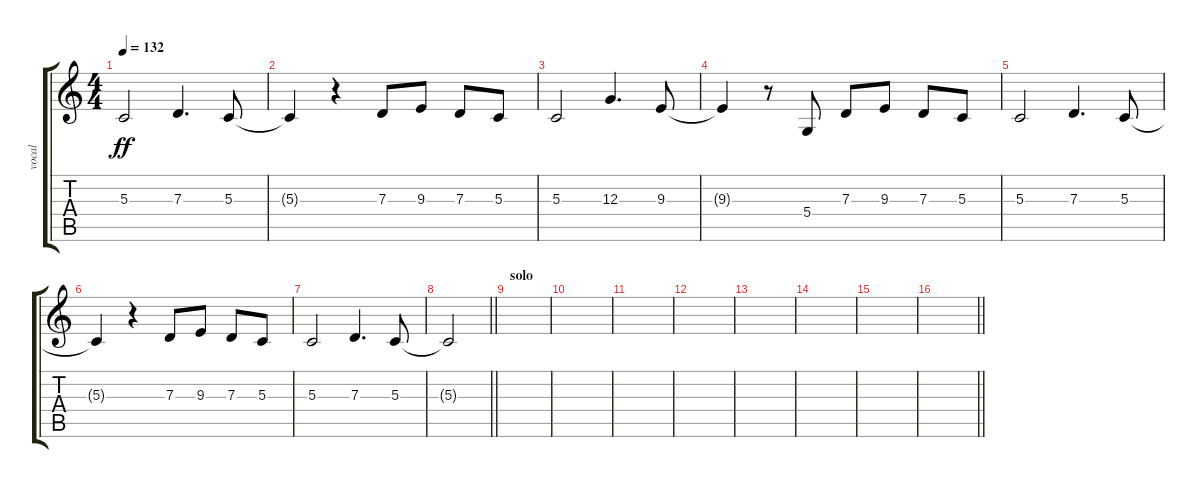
\track ("vocal" "vocal") {instrument lead2sawtooth}
\staff {score tabs}
\tuning (E4 B3 G3 D3 A2 E2) {hide}
\ts (4 4)
\section ("" "")
\tempo 132
\clef g2
\ks c
5.3.2{dy ff} 7.3.4{d} 5.3.8 |
5.3{t}.4 r.4 7.3.8 9.3.8 7.3.8 5.3.8 |
5.3.2 12.3.4{d} 9.3.8 |
9.3{t}.4 r.8 5.4.8 7.3.8 9.3.8 7.3.8 5.3.8 |
5.3.2 7.3.4{d} 5.3.8 |
5.3{t}.4 r.4 7.3.8 9.3.8 7.3.8 5.3.8 |
5.3.2 7.3.4{d} 5.3.8 |
\barLineRight lightlight
5.3{t}.2 |
\section ("" "solo")
|
|
|
|
|
|
|
\barLineRight lightlight
